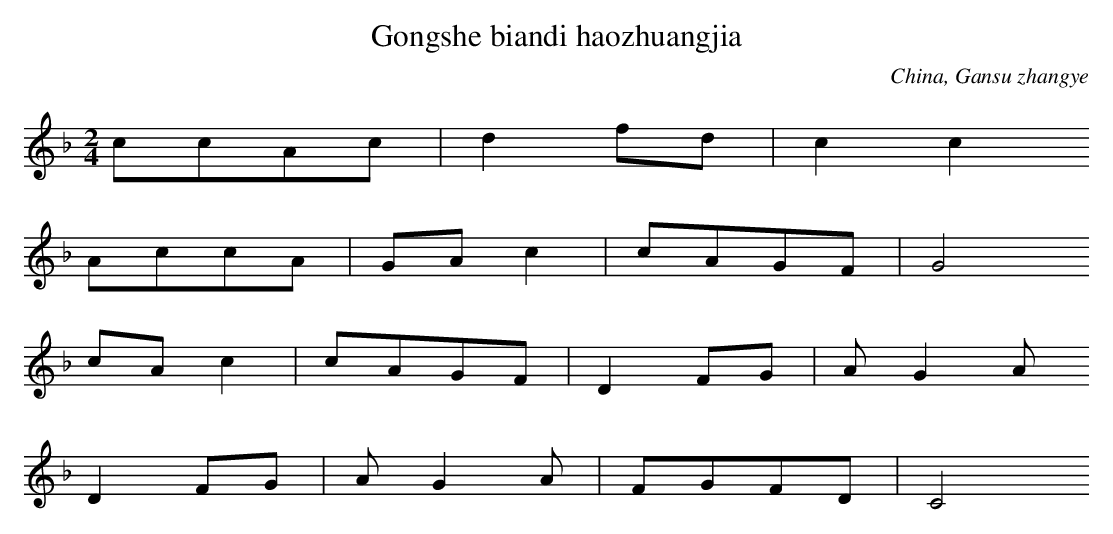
X:1
T: Gongshe biandi haozhuangjia
O: China, Gansu zhangye
M: 2/4
L: 1/8
K: F
ccAc | d2fd | c2c2
AccA | GAc2 | cAGF | G4
cAc2 | cAGF | D2FG | AG2A
D2FG | AG2A | FGFD | C4
